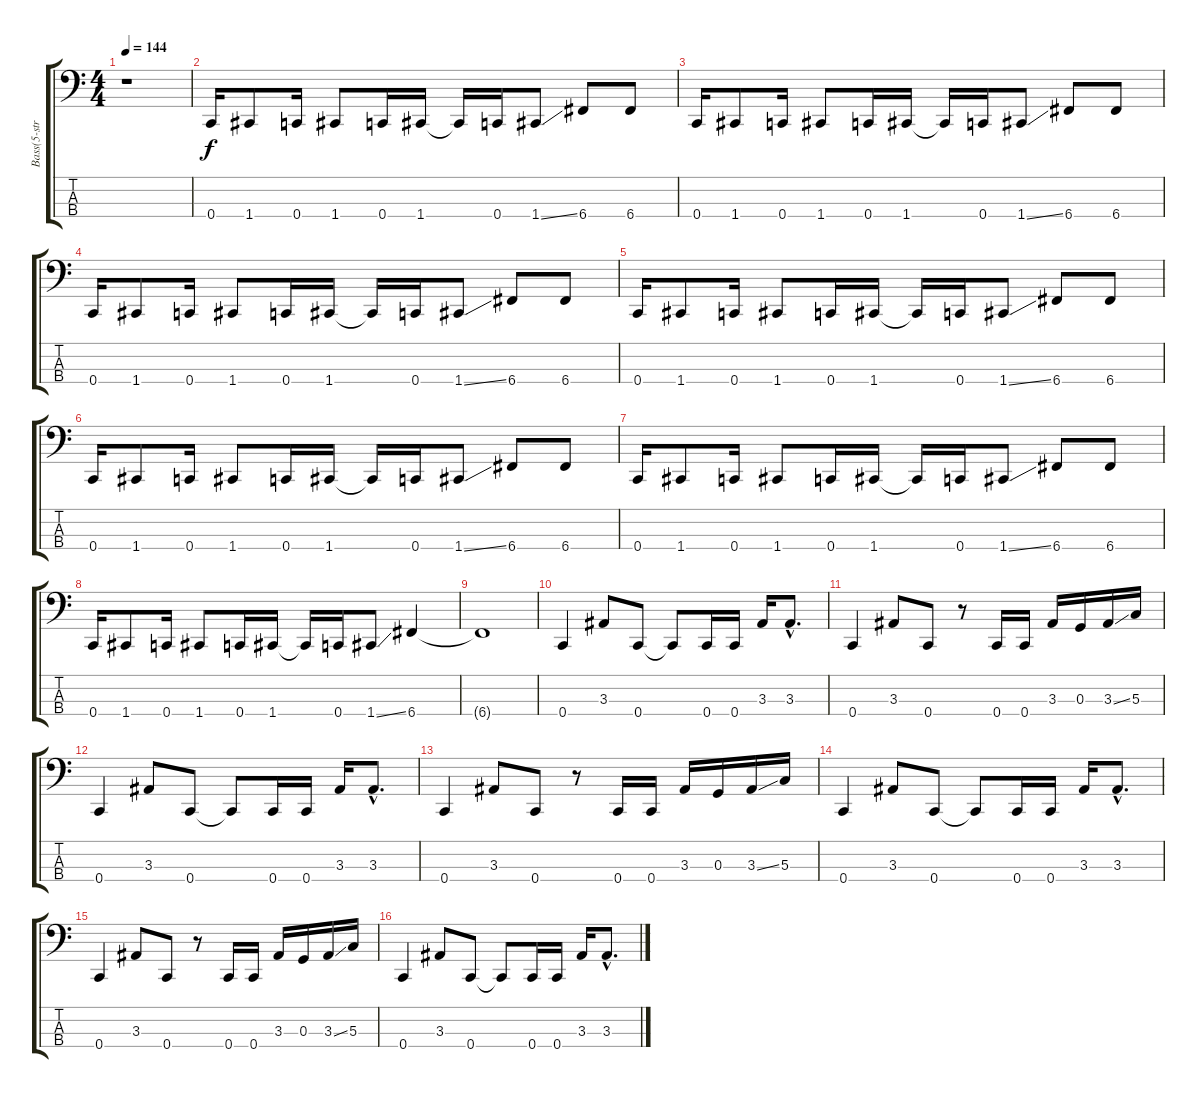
\track ("Bass(5-string arr. for 4)" "Bass(5-str") {instrument electricbasspick}
\staff {score tabs}
\tuning (F2 C2 G1 C1) {hide}
\ts (4 4)
\tempo 144
\clef f4
\ks c
r.1{dy f} |
0.4.16 1.4.8 0.4.16 1.4.8 0.4.16 1.4.16 1.4{t}.16 0.4.16 1.4{ss}.8 6.4.8 6.4.8 |
0.4.16 1.4.8 0.4.16 1.4.8 0.4.16 1.4.16 1.4{t}.16 0.4.16 1.4{ss}.8 6.4.8 6.4.8 |
0.4.16 1.4.8 0.4.16 1.4.8 0.4.16 1.4.16 1.4{t}.16 0.4.16 1.4{ss}.8 6.4.8 6.4.8 |
0.4.16 1.4.8 0.4.16 1.4.8 0.4.16 1.4.16 1.4{t}.16 0.4.16 1.4{ss}.8 6.4.8 6.4.8 |
0.4.16 1.4.8 0.4.16 1.4.8 0.4.16 1.4.16 1.4{t}.16 0.4.16 1.4{ss}.8 6.4.8 6.4.8 |
0.4.16 1.4.8 0.4.16 1.4.8 0.4.16 1.4.16 1.4{t}.16 0.4.16 1.4{ss}.8 6.4.8 6.4.8 |
0.4.16 1.4.8 0.4.16 1.4.8 0.4.16 1.4.16 1.4{t}.16 0.4.16 1.4{ss}.8 6.4.4 |
6.4{t}.1 |
0.4.4 3.3.8 0.4.8 0.4{t}.8 0.4.16 0.4.16 3.3.16 3.3{hac}.8{d} |
0.4.4 3.3.8 0.4.8 r.8 0.4.16 0.4.16 3.3.16 0.3.16 3.3{ss}.16 5.3.16 |
0.4.4 3.3.8 0.4.8 0.4{t}.8 0.4.16 0.4.16 3.3.16 3.3{hac}.8{d} |
0.4.4 3.3.8 0.4.8 r.8 0.4.16 0.4.16 3.3.16 0.3.16 3.3{ss}.16 5.3.16 |
0.4.4 3.3.8 0.4.8 0.4{t}.8 0.4.16 0.4.16 3.3.16 3.3{hac}.8{d} |
0.4.4 3.3.8 0.4.8 r.8 0.4.16 0.4.16 3.3.16 0.3.16 3.3{ss}.16 5.3.16 |
0.4.4 3.3.8 0.4.8 0.4{t}.8 0.4.16 0.4.16 3.3.16 3.3{hac}.8{d}
